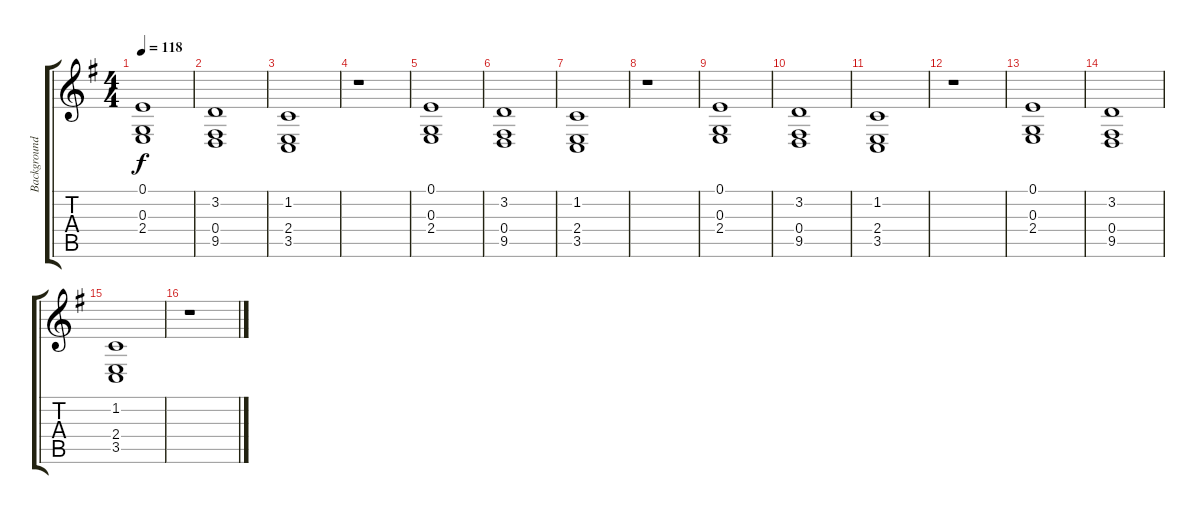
\track ("Background Vocal" "Background") {instrument choiraahs}
\staff {score tabs}
\tuning (E4 B3 G3 D3 A2 E2) {hide}
\ts (4 4)
\tempo 118
\clef g2
\ks g
(0.1 0.3 2.4).1{dy f} |
(3.2 0.4 9.5).1 |
(1.2 2.4 3.5).1 |
r.1 |
(0.1 0.3 2.4).1 |
(3.2 0.4 9.5).1 |
(1.2 2.4 3.5).1 |
r.1 |
(0.1 0.3 2.4).1 |
(3.2 0.4 9.5).1 |
(1.2 2.4 3.5).1 |
r.1 |
(0.1 0.3 2.4).1 |
(3.2 0.4 9.5).1 |
(1.2 2.4 3.5).1 |
r.1
